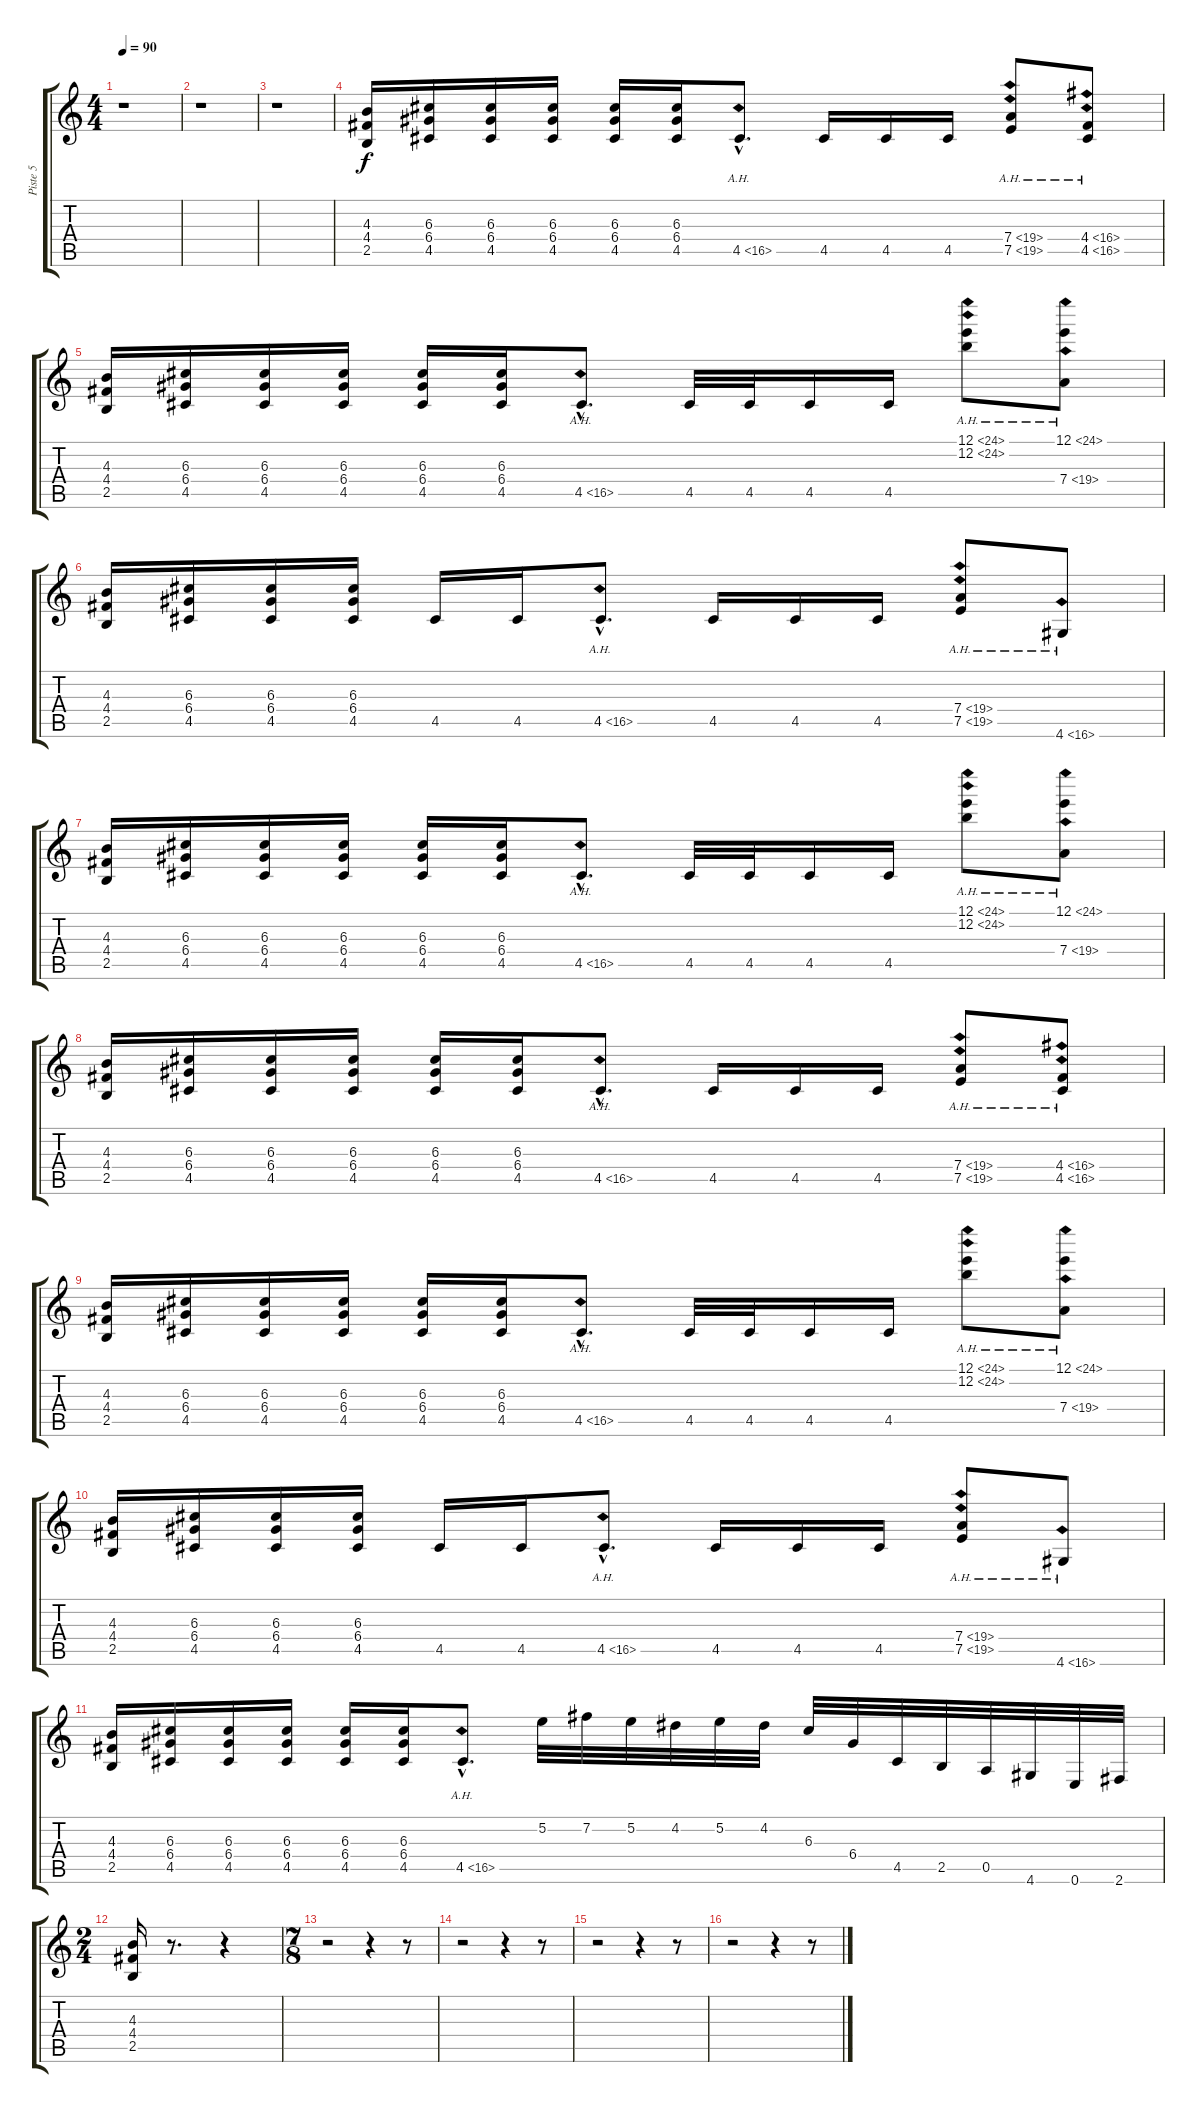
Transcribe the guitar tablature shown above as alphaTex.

\track ("Piste 5" "Piste 5") {instrument overdrivenguitar}
\staff {score tabs}
\tuning (E4 B3 G3 D3 A2 E2) {hide}
\ts (4 4)
\tempo 90
\clef g2
\ks c
r.1{dy f} |
r.1 |
r.1 |
(4.3 4.4 2.5).16 (6.3 6.4 4.5).16 (6.3 6.4 4.5).16 (6.3 6.4 4.5).16 (6.3 6.4 4.5).16 (6.3 6.4 4.5).16 4.5{ah 12 hac}.8{d} 4.5.16 4.5.16 4.5.16 (7.4{ah 12} 7.5{ah 12}).8 (4.4{ah 12} 4.5{ah 12}).8 |
(4.3 4.4 2.5).16 (6.3 6.4 4.5).16 (6.3 6.4 4.5).16 (6.3 6.4 4.5).16 (6.3 6.4 4.5).16 (6.3 6.4 4.5).16 4.5{ah 12 hac}.8{d} 4.5.32 4.5.32 4.5.16 4.5.16 (12.1{ah 12} 12.2{ah 12}).8 (12.1{ah 12} 7.4{ah 12}).8 |
(4.3 4.4 2.5).16 (6.3 6.4 4.5).16 (6.3 6.4 4.5).16 (6.3 6.4 4.5).16 4.5.16 4.5.16 4.5{ah 12 hac}.8{d} 4.5.16 4.5.16 4.5.16 (7.4{ah 12} 7.5{ah 12}).8 4.6{ah 12}.8 |
(4.3 4.4 2.5).16 (6.3 6.4 4.5).16 (6.3 6.4 4.5).16 (6.3 6.4 4.5).16 (6.3 6.4 4.5).16 (6.3 6.4 4.5).16 4.5{ah 12 hac}.8{d} 4.5.32 4.5.32 4.5.16 4.5.16 (12.1{ah 12} 12.2{ah 12}).8 (12.1{ah 12} 7.4{ah 12}).8 |
(4.3 4.4 2.5).16 (6.3 6.4 4.5).16 (6.3 6.4 4.5).16 (6.3 6.4 4.5).16 (6.3 6.4 4.5).16 (6.3 6.4 4.5).16 4.5{ah 12 hac}.8{d} 4.5.16 4.5.16 4.5.16 (7.4{ah 12} 7.5{ah 12}).8 (4.4{ah 12} 4.5{ah 12}).8 |
(4.3 4.4 2.5).16 (6.3 6.4 4.5).16 (6.3 6.4 4.5).16 (6.3 6.4 4.5).16 (6.3 6.4 4.5).16 (6.3 6.4 4.5).16 4.5{ah 12 hac}.8{d} 4.5.32 4.5.32 4.5.16 4.5.16 (12.1{ah 12} 12.2{ah 12}).8 (12.1{ah 12} 7.4{ah 12}).8 |
(4.3 4.4 2.5).16 (6.3 6.4 4.5).16 (6.3 6.4 4.5).16 (6.3 6.4 4.5).16 4.5.16 4.5.16 4.5{ah 12 hac}.8{d} 4.5.16 4.5.16 4.5.16 (7.4{ah 12} 7.5{ah 12}).8 4.6{ah 12}.8 |
(4.3 4.4 2.5).16 (6.3 6.4 4.5).16 (6.3 6.4 4.5).16 (6.3 6.4 4.5).16 (6.3 6.4 4.5).16 (6.3 6.4 4.5).16 4.5{ah 12 hac}.8{d} 5.2.32 7.2.32 5.2.32 4.2.32 5.2.32 4.2.32 6.3.32 6.4.32 4.5.32 2.5.32 0.5.32 4.6.32 0.6.32 2.6.32 |
\ts (2 4)
(4.3 4.4 2.5).16 r.8{d} r.4 |
\ts (7 8)
r.2 r.4 r.8 |
r.2 r.4 r.8 |
r.2 r.4 r.8 |
r.2 r.4 r.8
